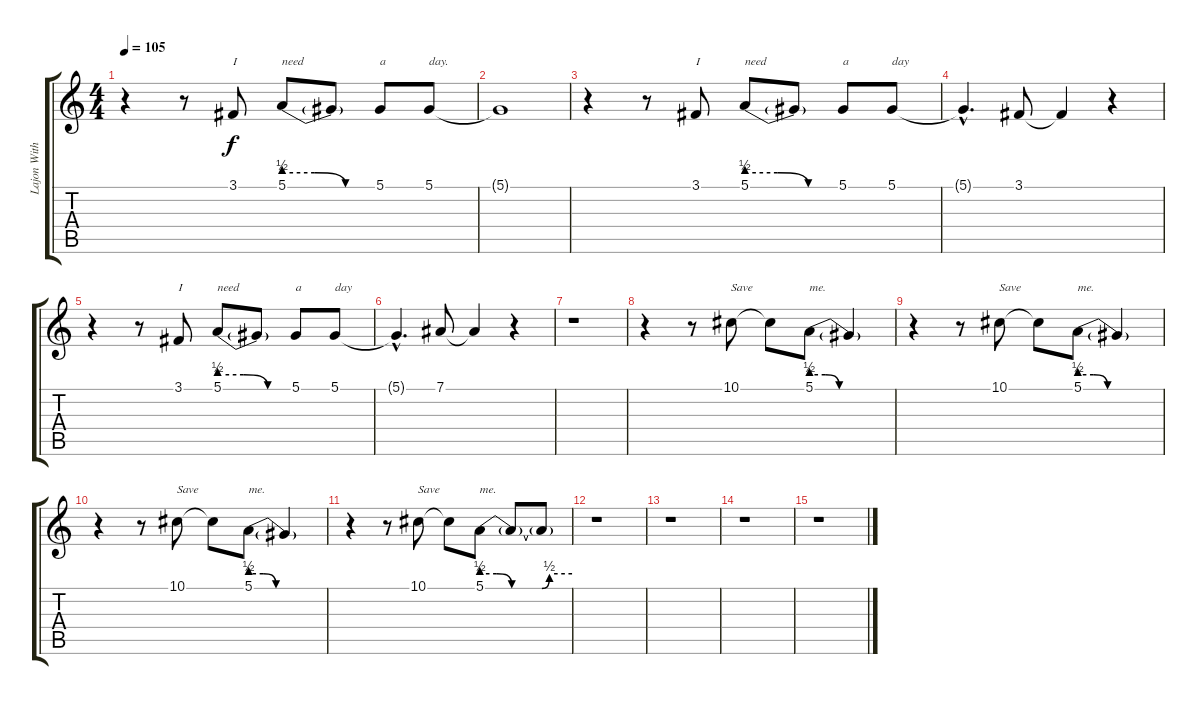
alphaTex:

\track ("Lajon Witherspoon - Vocals" "Lajon With") {instrument lead2sawtooth}
\staff {score tabs}
\tuning (Eb4 Bb3 Gb3 Db3 Ab2 Eb2) {hide}
\ts (4 4)
\tempo 105
\clef g2
\ks c
r.4{dy f} r.8 3.1.8{txt "I"} 5.1{be (custom 0 2 20 2 40 0 60 0)}.8{txt "need"} 5.1{t}.8 5.1.8{txt "a"} 5.1.8{txt "day."} |
5.1{t}.1 |
r.4 r.8 3.1.8{txt "I"} 5.1{be (custom 0 2 20 2 40 0 60 0)}.8{txt "need"} 5.1{t}.8 5.1.8{txt "a"} 5.1.8{txt "day"} |
5.1{hac t}.4{d} 3.1.8 3.1{t}.4 r.4 |
r.4 r.8 3.1.8{txt "I"} 5.1{be (custom 0 2 20 2 40 0 60 0)}.8{txt "need"} 5.1{t}.8 5.1.8{txt "a"} 5.1.8{txt "day"} |
5.1{hac t}.4{d} 7.1.8 7.1{t}.4 r.4 |
r.1 |
r.4 r.8 10.1.8{txt "Save"} 10.1{t}.8 5.1{be (custom 0 2 10 2 20 0 40 0 60 0)}.8{txt "me."} 5.1{t}.4 |
r.4 r.8 10.1.8{txt "Save"} 10.1{t}.8 5.1{be (custom 0 2 10 2 20 0 40 0 60 0)}.8{txt "me."} 5.1{t}.4 |
r.4 r.8 10.1.8{txt "Save"} 10.1{t}.8 5.1{be (custom 0 2 10 2 20 0 40 0 60 0)}.8{txt "me."} 5.1{t}.4 |
r.4 r.8 10.1.8{txt "Save"} 10.1{t}.8 5.1{be (custom 0 2 10 2 20 0 40 0 45 2 60 2)}.8{txt "me."} 5.1{t}.8 5.1{t}.8 |
r.1 |
r.1 |
r.1 |
r.1
